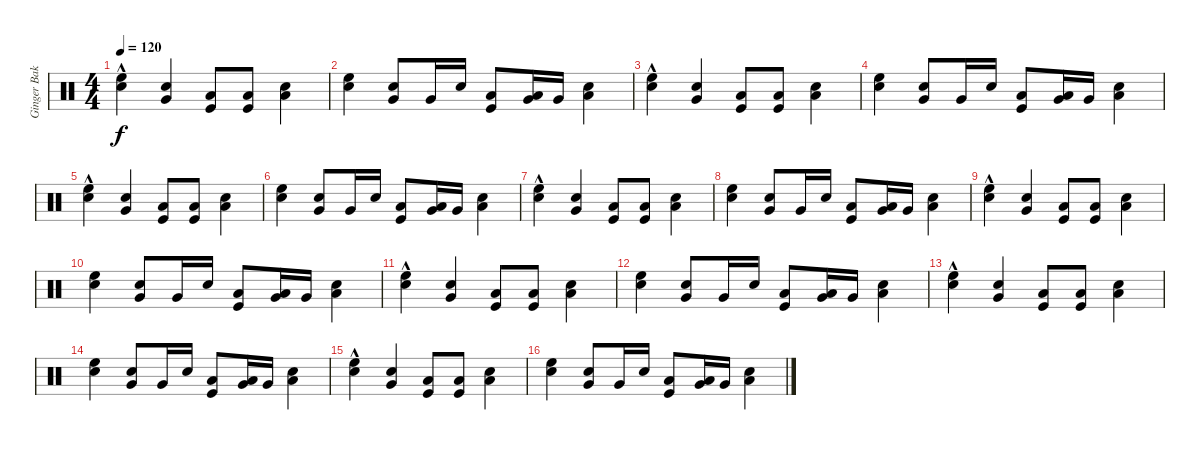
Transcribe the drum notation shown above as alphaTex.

\track ("Ginger Baker" "Ginger Bak") {instrument percussion}
\staff {score}
\articulation defaults
\ts (4 4)
\tempo 120
\clef neutral
\ks c
("Electric Snare (hit)"{hac} "High Floor Tom (hit)").4{dy f} ("Electric Snare (hit)" "Very Low Tom (hit)").4 ("Low Tom (hit)" "Kick (hit)").8 ("Low Tom (hit)" "Kick (hit)").8 ("Snare (hit) 2" "Low Tom (hit)").4 |
("Electric Snare (hit)" "High Floor Tom (hit)").4 ("Electric Snare (hit)" "Very Low Tom (hit)").8 "Very Low Tom (hit)".16 "Electric Snare (hit)".16 ("Low Tom (hit)" "Kick (hit)").8 ("Low Tom (hit)" "Very Low Tom (hit)").16 "Very Low Tom (hit)".16 ("Snare (hit) 2" "Low Tom (hit)").4 |
("Electric Snare (hit)"{hac} "High Floor Tom (hit)").4 ("Electric Snare (hit)" "Very Low Tom (hit)").4 ("Low Tom (hit)" "Kick (hit)").8 ("Low Tom (hit)" "Kick (hit)").8 ("Snare (hit) 2" "Low Tom (hit)").4 |
("Electric Snare (hit)" "High Floor Tom (hit)").4 ("Electric Snare (hit)" "Very Low Tom (hit)").8 "Very Low Tom (hit)".16 "Electric Snare (hit)".16 ("Low Tom (hit)" "Kick (hit)").8 ("Low Tom (hit)" "Very Low Tom (hit)").16 "Very Low Tom (hit)".16 ("Snare (hit) 2" "Low Tom (hit)").4 |
("Electric Snare (hit)"{hac} "High Floor Tom (hit)").4 ("Electric Snare (hit)" "Very Low Tom (hit)").4 ("Low Tom (hit)" "Kick (hit)").8 ("Low Tom (hit)" "Kick (hit)").8 ("Snare (hit) 2" "Low Tom (hit)").4 |
("Electric Snare (hit)" "High Floor Tom (hit)").4 ("Electric Snare (hit)" "Very Low Tom (hit)").8 "Very Low Tom (hit)".16 "Electric Snare (hit)".16 ("Low Tom (hit)" "Kick (hit)").8 ("Low Tom (hit)" "Very Low Tom (hit)").16 "Very Low Tom (hit)".16 ("Snare (hit) 2" "Low Tom (hit)").4 |
("Electric Snare (hit)"{hac} "High Floor Tom (hit)").4 ("Electric Snare (hit)" "Very Low Tom (hit)").4 ("Low Tom (hit)" "Kick (hit)").8 ("Low Tom (hit)" "Kick (hit)").8 ("Snare (hit) 2" "Low Tom (hit)").4 |
("Electric Snare (hit)" "High Floor Tom (hit)").4 ("Electric Snare (hit)" "Very Low Tom (hit)").8 "Very Low Tom (hit)".16 "Electric Snare (hit)".16 ("Low Tom (hit)" "Kick (hit)").8 ("Low Tom (hit)" "Very Low Tom (hit)").16 "Very Low Tom (hit)".16 ("Snare (hit) 2" "Low Tom (hit)").4 |
("Electric Snare (hit)"{hac} "High Floor Tom (hit)").4 ("Electric Snare (hit)" "Very Low Tom (hit)").4 ("Low Tom (hit)" "Kick (hit)").8 ("Low Tom (hit)" "Kick (hit)").8 ("Snare (hit) 2" "Low Tom (hit)").4 |
("Electric Snare (hit)" "High Floor Tom (hit)").4 ("Electric Snare (hit)" "Very Low Tom (hit)").8 "Very Low Tom (hit)".16 "Electric Snare (hit)".16 ("Low Tom (hit)" "Kick (hit)").8 ("Low Tom (hit)" "Very Low Tom (hit)").16 "Very Low Tom (hit)".16 ("Snare (hit) 2" "Low Tom (hit)").4 |
("Electric Snare (hit)"{hac} "High Floor Tom (hit)").4 ("Electric Snare (hit)" "Very Low Tom (hit)").4 ("Low Tom (hit)" "Kick (hit)").8 ("Low Tom (hit)" "Kick (hit)").8 ("Snare (hit) 2" "Low Tom (hit)").4 |
("Electric Snare (hit)" "High Floor Tom (hit)").4 ("Electric Snare (hit)" "Very Low Tom (hit)").8 "Very Low Tom (hit)".16 "Electric Snare (hit)".16 ("Low Tom (hit)" "Kick (hit)").8 ("Low Tom (hit)" "Very Low Tom (hit)").16 "Very Low Tom (hit)".16 ("Snare (hit) 2" "Low Tom (hit)").4 |
("Electric Snare (hit)"{hac} "High Floor Tom (hit)").4 ("Electric Snare (hit)" "Very Low Tom (hit)").4 ("Low Tom (hit)" "Kick (hit)").8 ("Low Tom (hit)" "Kick (hit)").8 ("Snare (hit) 2" "Low Tom (hit)").4 |
("Electric Snare (hit)" "High Floor Tom (hit)").4 ("Electric Snare (hit)" "Very Low Tom (hit)").8 "Very Low Tom (hit)".16 "Electric Snare (hit)".16 ("Low Tom (hit)" "Kick (hit)").8 ("Low Tom (hit)" "Very Low Tom (hit)").16 "Very Low Tom (hit)".16 ("Snare (hit) 2" "Low Tom (hit)").4 |
("Electric Snare (hit)"{hac} "High Floor Tom (hit)").4 ("Electric Snare (hit)" "Very Low Tom (hit)").4 ("Low Tom (hit)" "Kick (hit)").8 ("Low Tom (hit)" "Kick (hit)").8 ("Snare (hit) 2" "Low Tom (hit)").4 |
("Electric Snare (hit)" "High Floor Tom (hit)").4 ("Electric Snare (hit)" "Very Low Tom (hit)").8 "Very Low Tom (hit)".16 "Electric Snare (hit)".16 ("Low Tom (hit)" "Kick (hit)").8 ("Low Tom (hit)" "Very Low Tom (hit)").16 "Very Low Tom (hit)".16 ("Snare (hit) 2" "Low Tom (hit)").4
